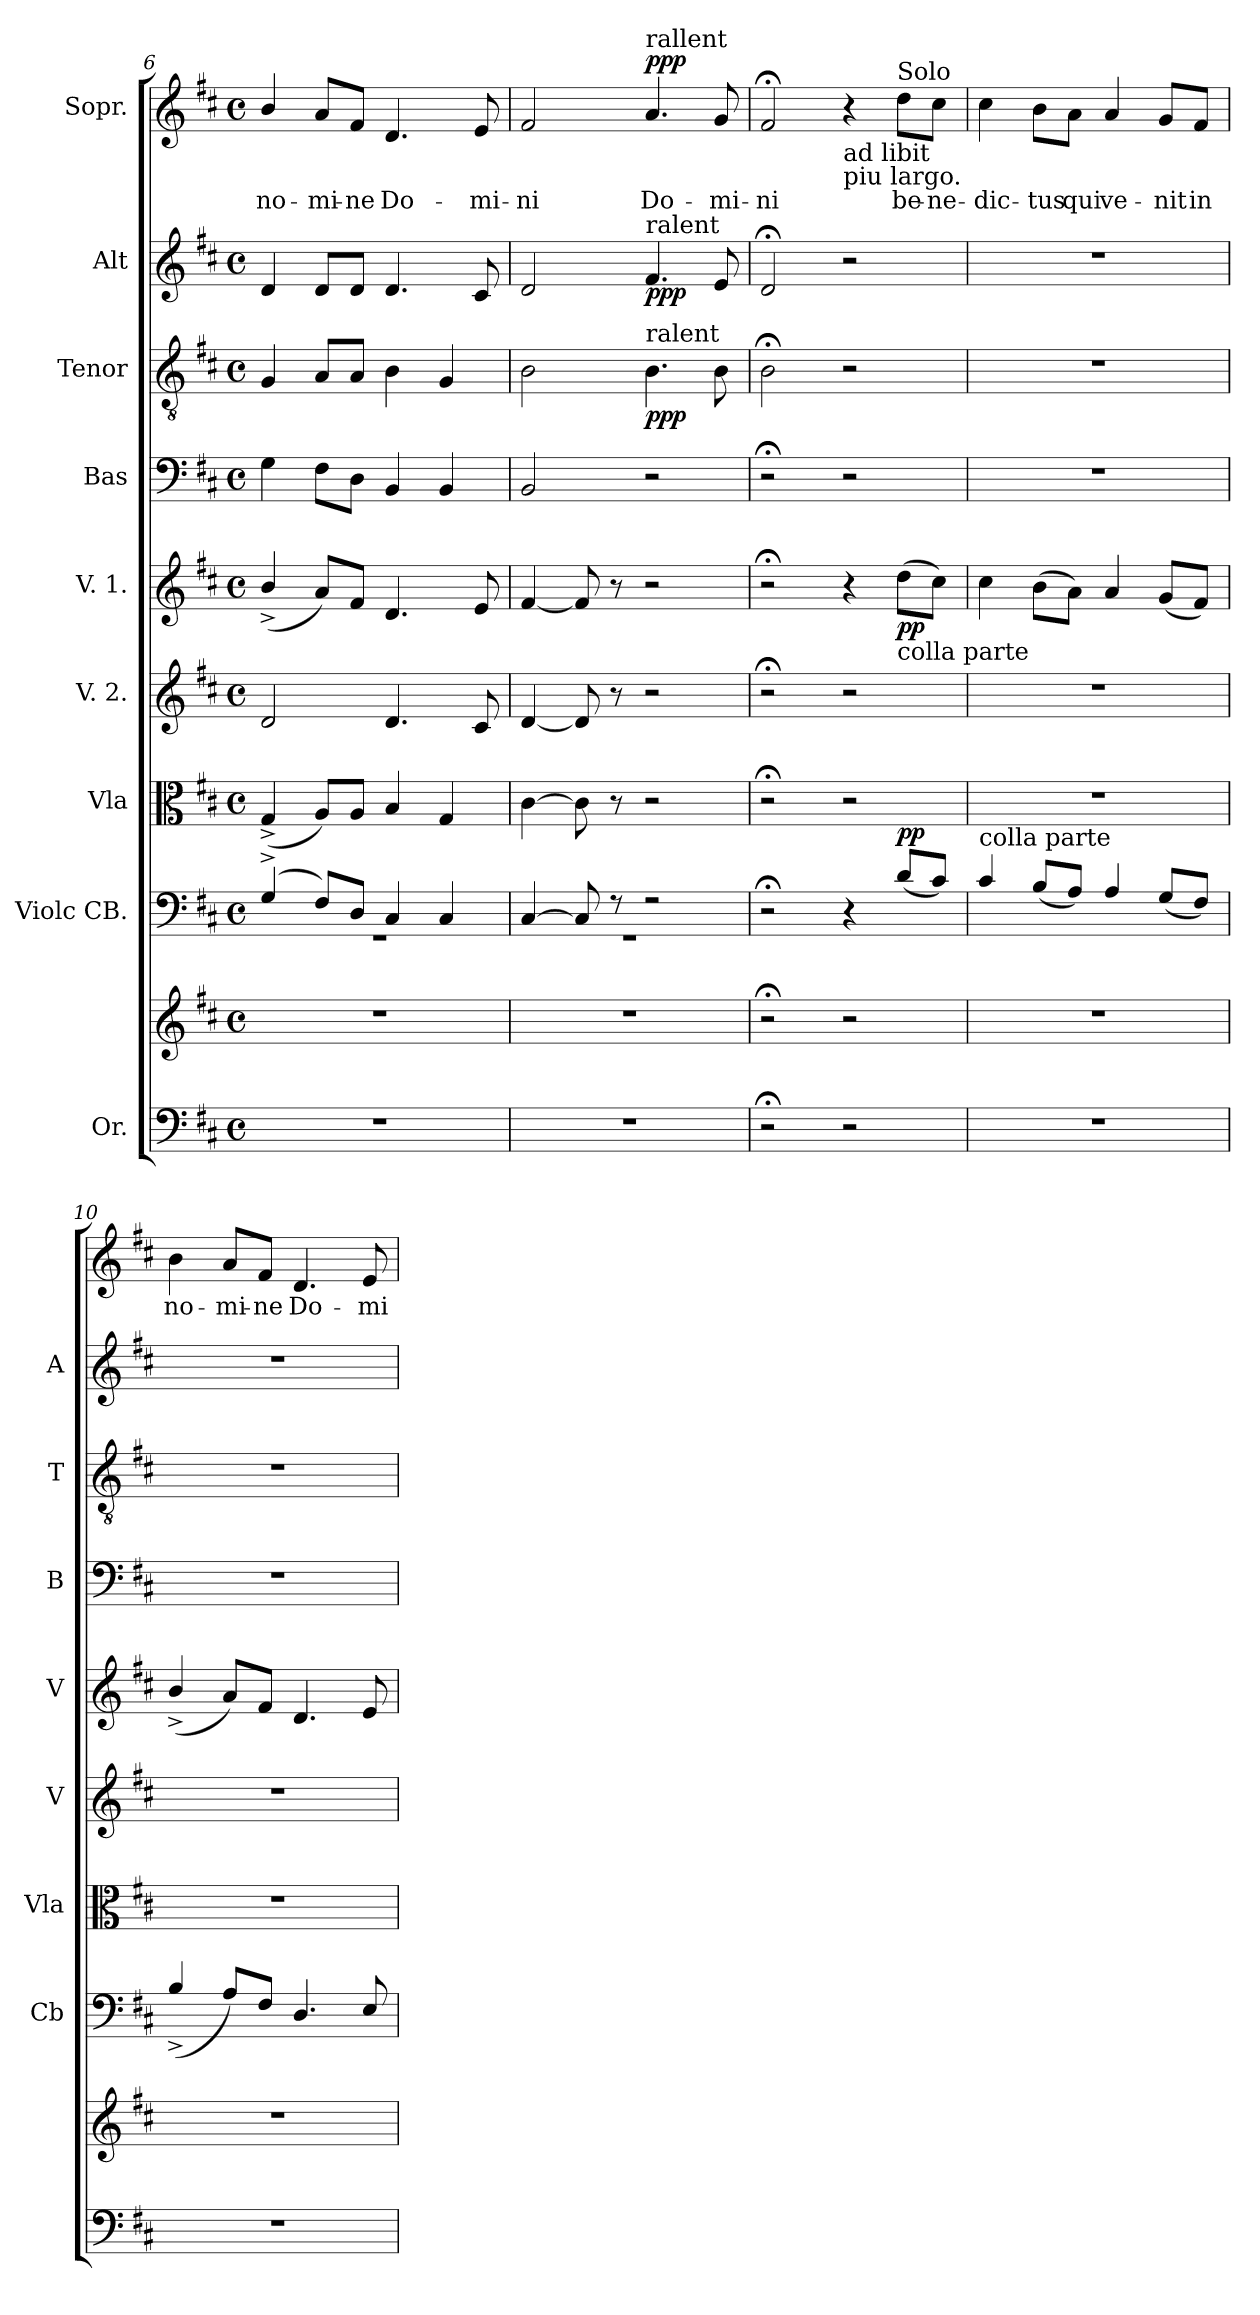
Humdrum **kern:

**kern	**kern	**kern	**dynam	**kern	**kern	**kern	**dynam	**kern	**kern	**dynam	**kern	**dynam	**kern	**text	**dynam
*part9	*part9	*part8	*part8	*part7	*part6	*part5	*part5	*part4	*part3	*part3	*part2	*part2	*part1	*part1	*part1
*staff10	*staff9	*staff8	*staff8	*staff7	*staff6	*staff5	*staff5	*staff4	*staff3	*staff3	*staff2	*staff2	*staff1	*staff1	*staff1
*I"Or.	*	*I"Violc CB.	*	*I"Vla	*I"V. 2.	*I"V. 1.	*	*I"Bas	*I"Tenor	*	*I"Alt	*	*I"Sopr.	*	*
*	*	*I'Cb	*	*I'Vla	*I'V	*I'V	*	*I'B	*I'T	*	*I'A	*	*	*	*
*clefF4	*clefG2	*clefF4	*	*clefC3	*clefG2	*clefG2	*	*clefF4	*clefGv2	*	*clefG2	*	*clefG2	*	*
*k[f#c#]	*k[f#c#]	*k[f#c#]	*	*k[f#c#]	*k[f#c#]	*k[f#c#]	*	*k[f#c#]	*k[f#c#]	*	*k[f#c#]	*	*k[f#c#]	*	*
*M4/4	*M4/4	*M4/4	*	*M4/4	*M4/4	*M4/4	*	*M4/4	*M4/4	*	*M4/4	*	*M4/4	*	*
*met(c)	*met(c)	*met(c)	*	*met(c)	*met(c)	*met(c)	*	*met(c)	*met(c)	*	*met(c)	*	*met(c)	*	*
=6	=6	=6	=6	=6	=6	=6	=6	=6	=6	=6	=6	=6	=6	=6	=6
*	*	*^	*	*	*	*	*	*	*	*	*	*	*	*	*
1r	1r	(4G^/	1rGG	.	(4G^/	2d/	(4b^/	.	4G\	4G/	.	4d/	.	4b/	no-	.
.	.	8F#/L)	.	.	8A/L)	.	8a/L)	.	8F#\L	8A/L	.	8d/L	.	8a/L	-mi-	.
.	.	8D/J	.	.	8A/J	.	8f#/J	.	8D\J	8A/J	.	8d/J	.	8f#/J	-ne	.
.	.	4C#/	.	.	4B/	4.d/	4.d/	.	4BB/	4B\	.	4.d/	.	4.d/	Do-	.
.	.	4C#/	.	.	4G/	.	.	.	4BB/	4G/	.	.	.	.	.	.
.	.	.	.	.	.	8c#/	8e/	.	.	.	.	8c#/	.	8e/	-mi-	.
=7	=7	=7	=7	=7	=7	=7	=7	=7	=7	=7	=7	=7	=7	=7	=7	=7
1r	1r	[4C#/	1rGG	.	[4c#\	[4d/	[4f#/	.	2BB/	2B\	.	2d/	.	2f#/	-ni	.
.	.	8C#/]	.	.	8c#\]	8d/]	8f#/]	.	.	.	.	.	.	.	.	.
.	.	8r	.	.	8r	8r	8r	.	.	.	.	.	.	.	.	.
!	!	!	!	!	!	!	!	!	!	!	!	!	!	!LO:TX:a:t=rallent	!	!
!	!	!	!	!	!	!	!	!	!	!	!	!LO:TX:a:t=ralent	!	!	!	!
!	!	!	!	!	!	!	!	!	!	!LO:TX:a:t=ralent	!	!	!	!	!	!
!	!	!	!	!	!	!	!	!	!	!	!	!	!	!	!	!LO:DY:a
.	.	2r	.	.	2r	2r	2r	.	2r	4.B\	ppp	4.f#/	ppp	4.a/	Do-	ppp
.	.	.	.	.	.	.	.	.	.	8B\	.	8e/	.	8g/	-mi-	.
*	*	*v	*v	*	*	*	*	*	*	*	*	*	*	*	*	*
=8	=8	=8	=8	=8	=8	=8	=8	=8	=8	=8	=8	=8	=8	=8	=8
2r;<	2r;<	2r;<	.	2r;<	2r;<	2r;<	.	2r;<	2B;<\	.	2d;</	.	2f#;</	-ni	.
!	!	!	!	!	!	!	!	!	!	!	!	!	!LO:TX:b:t=ad libit\npiu largo.	!	!
2r	2r	4r	.	2r	2r	4r	.	2r	2r	.	2r	.	4r	.	.
!	!	!	!	!	!	!	!	!	!	!	!	!	!LO:TX:a:t=Solo	!	!
!	!	!	!	!	!	!LO:TX:b:t=colla parte	!	!	!	!	!	!	!	!	!
!	!	!	!LO:DY:a	!	!	!	!	!	!	!	!	!	!	!	!
.	.	(8d/L	pp	.	.	(8dd\L	pp	.	.	.	.	.	8dd\L	be-	.
.	.	8c#/J)	.	.	.	8cc#\J)	.	.	.	.	.	.	8cc#\J	-ne-	.
=9	=9	=9	=9	=9	=9	=9	=9	=9	=9	=9	=9	=9	=9	=9	=9
!	!	!LO:TX:a:t=colla parte	!	!	!	!	!	!	!	!	!	!	!	!	!
1r	1r	4c#/	.	1r	1r	4cc#\	.	1r	1r	.	1r	.	4cc#\	-dic-	.
.	.	(8B/L	.	.	.	(8b\L	.	.	.	.	.	.	8b\L	-tus	.
.	.	8A/J)	.	.	.	8a\J)	.	.	.	.	.	.	8a\J	qui	.
.	.	4A/	.	.	.	4a/	.	.	.	.	.	.	4a/	ve-	.
.	.	(8G/L	.	.	.	(8g/L	.	.	.	.	.	.	8g/L	-nit	.
.	.	8F#/J)	.	.	.	8f#/J)	.	.	.	.	.	.	8f#/J	in	.
=10	=10	=10	=10	=10	=10	=10	=10	=10	=10	=10	=10	=10	=10	=10	=10
1r	1r	(4B^/	.	1r	1r	(4b^/	.	1r	1r	.	1r	.	4b\	no-	.
.	.	8A/L)	.	.	.	8a/L)	.	.	.	.	.	.	8a/L	-mi-	.
.	.	8F#/J	.	.	.	8f#/J	.	.	.	.	.	.	8f#/J	-ne	.
.	.	4.D/	.	.	.	4.d/	.	.	.	.	.	.	4.d/	Do-	.
.	.	8E/	.	.	.	8e/	.	.	.	.	.	.	8e/	-mi-	.
=	=	=	=	=	=	=	=	=	=	=	=	=	=	=	=
*-	*-	*-	*-	*-	*-	*-	*-	*-	*-	*-	*-	*-	*-	*-	*-
